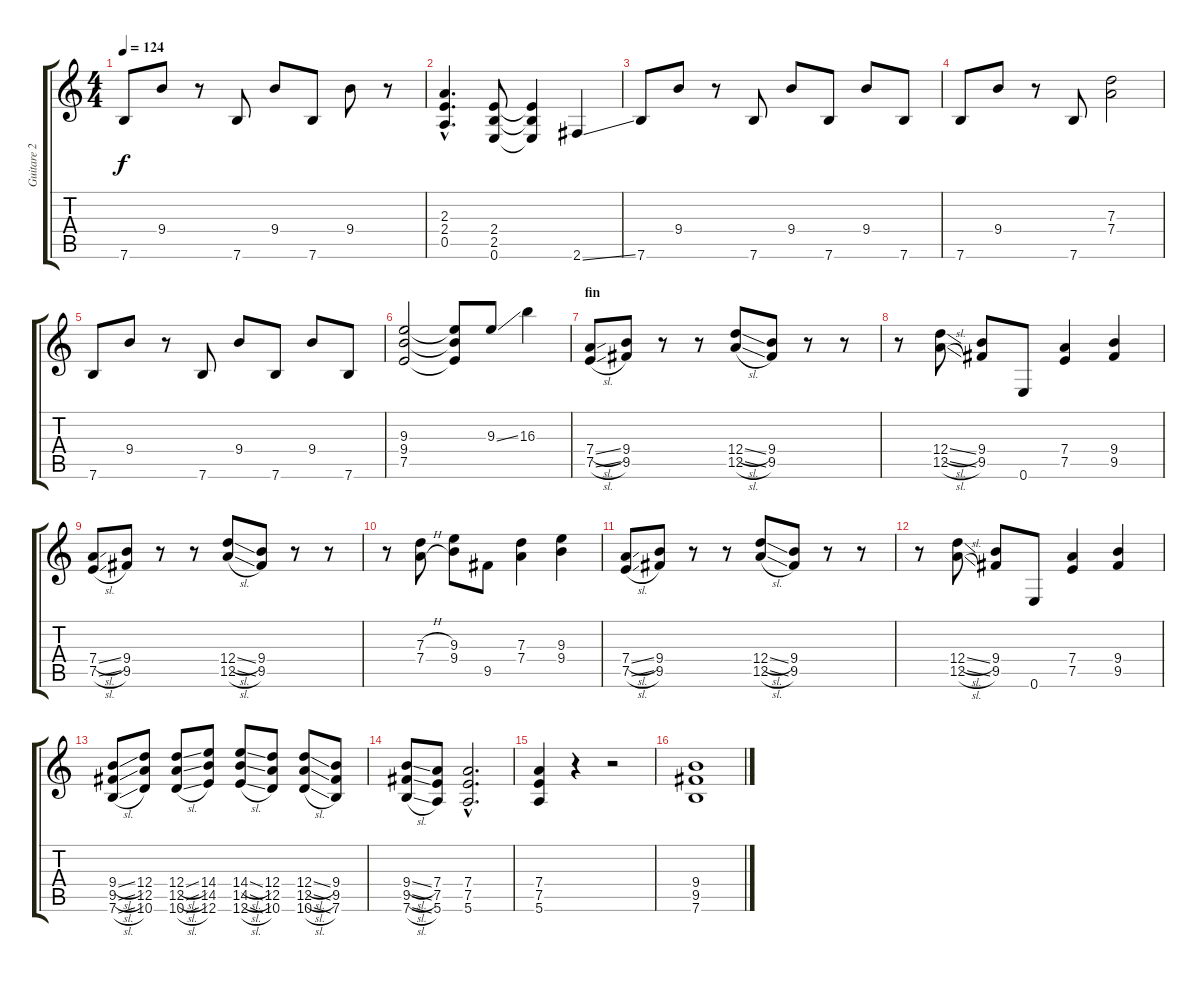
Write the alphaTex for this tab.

\track ("Guitare 2" "Guitare 2") {instrument overdrivenguitar}
\staff {score tabs}
\tuning (E4 B3 G3 D3 A2 E2) {hide}
\ts (4 4)
\tempo 124
\clef g2
\ks c
7.6.8{dy f} 9.4.8 r.8 7.6.8 9.4.8 7.6.8 9.4.8 r.8 |
(2.3{hac} 2.4{hac} 0.5{hac}).4{d} (2.4 2.5 0.6).8 (2.4{t} 2.5{t} 0.6{t}).4 2.6{ss}.4 |
7.6.8 9.4.8 r.8 7.6.8 9.4.8 7.6.8 9.4.8 7.6.8 |
7.6.8 9.4.8 r.8 7.6.8 (7.3 7.4).2 |
7.6.8 9.4.8 r.8 7.6.8 9.4.8 7.6.8 9.4.8 7.6.8 |
(9.3 9.4 7.5).2 (9.3{t} 9.4{t} 7.5{t}).8 9.3{ss}.8 16.3.4 |
\section ("" "fin")
(7.4{sl} 7.5{sl}).8 (9.4 9.5).8 r.8 r.8 (12.4{sl} 12.5{sl}).8 (9.4 9.5).8 r.8 r.8 |
r.8 (12.4{sl} 12.5{sl}).8 (9.4 9.5).8 0.6.8 (7.4 7.5).4 (9.4 9.5).4 |
(7.4{sl} 7.5{sl}).8 (9.4 9.5).8 r.8 r.8 (12.4{sl} 12.5{sl}).8 (9.4 9.5).8 r.8 r.8 |
r.8 (7.3{h} 7.4{h}).8 (9.3 9.4).8 9.5.8 (7.3 7.4).4 (9.3 9.4).4 |
(7.4{sl} 7.5{sl}).8 (9.4 9.5).8 r.8 r.8 (12.4{sl} 12.5{sl}).8 (9.4 9.5).8 r.8 r.8 |
r.8 (12.4{sl} 12.5{sl}).8 (9.4 9.5).8 0.6.8 (7.4 7.5).4 (9.4 9.5).4 |
(9.4{sl} 9.5{sl} 7.6{sl}).8 (12.4 12.5 10.6).8 (12.4{sl} 12.5{sl} 10.6{sl}).8 (14.4 14.5 12.6).8 (14.4{sl} 14.5{sl} 12.6{sl}).8 (12.4 12.5 10.6).8 (12.4{sl} 12.5{sl} 10.6{sl}).8 (9.4 9.5 7.6).8 |
(9.4{sl} 9.5{sl} 7.6{sl}).8 (7.4 7.5 5.6).8 (7.4{hac} 7.5{hac} 5.6{hac}).2{d} |
(7.4 7.5 5.6).4 r.4 r.2 |
(9.4 9.5 7.6).1
